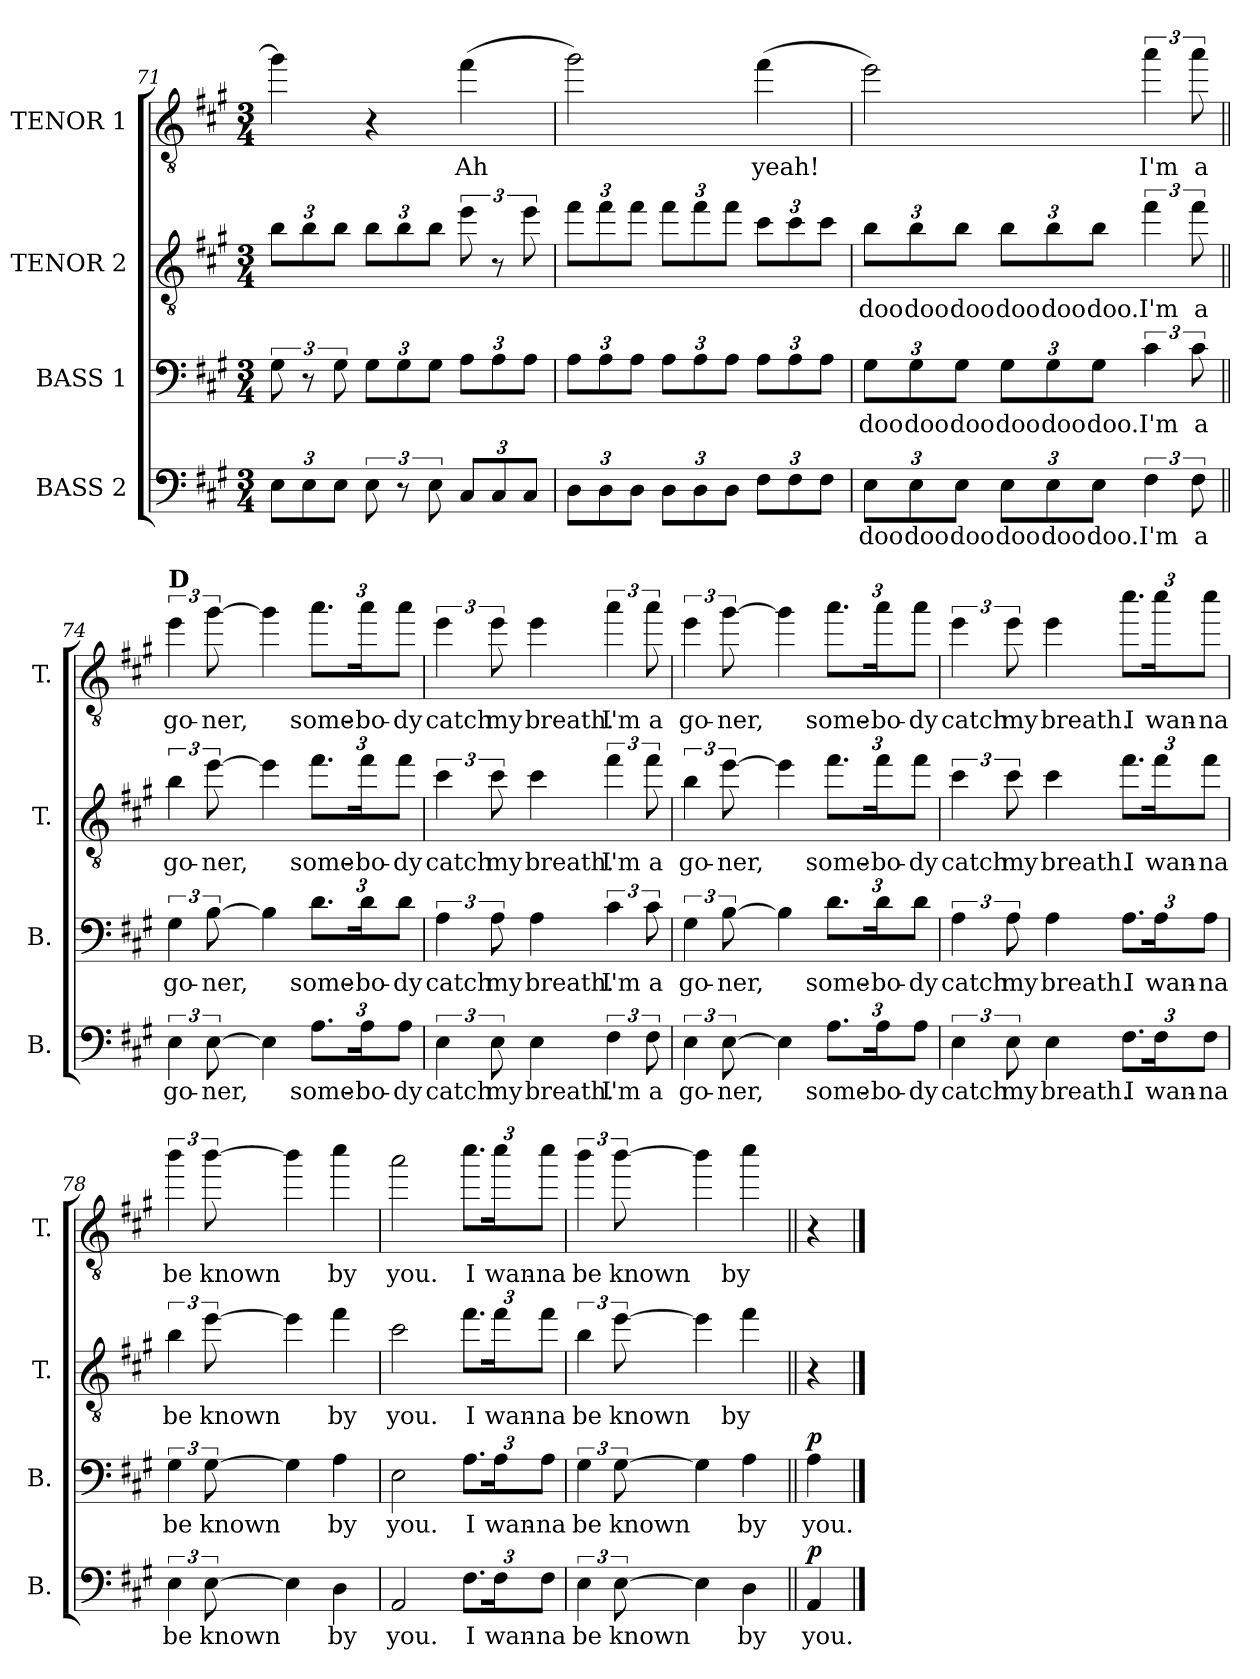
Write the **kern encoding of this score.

**kern	**text	**dynam	**kern	**text	**dynam	**kern	**text	**kern	**text
*part4	*part4	*part4	*part3	*part3	*part3	*part2	*part2	*part1	*part1
*staff4	*staff4	*staff4	*staff3	*staff3	*staff3	*staff2	*staff2	*staff1	*staff1
*I"BASS 2	*	*	*I"BASS 1	*	*	*I"TENOR 2	*	*I"TENOR 1	*
*I'B.	*	*	*I'B.	*	*	*I'T.	*	*I'T.	*
!!LO:LB:g=z
*clefF4	*	*	*clefF4	*	*	*clefGv2	*	*clefGv2	*
*	*	*	*	*	*	*ITrd7c12	*	*ITrd7c12	*
*k[f#c#g#]	*	*	*k[f#c#g#]	*	*	*k[f#c#g#]	*	*k[f#c#g#]	*
*M3/4	*	*	*M3/4	*	*	*M3/4	*	*M3/4	*
*Xbrackettup	*	*	*	*	*	*Xbrackettup	*	*	*
=71	=71	=71	=71	=71	=71	=71	=71	=71	=71
12E\L	.	.	12G#\	.	.	12B\L	.	4g#\]	.
12E\	.	.	12r	.	.	12B\	.	.	.
12E\J	.	.	12G#\	.	.	12B\J	.	.	.
*brackettup	*	*	*Xbrackettup	*	*	*	*	*	*
12E\	.	.	12G#\L	.	.	12B\L	.	4r	.
12r	.	.	12G#\	.	.	12B\	.	.	.
12E\	.	.	12G#\J	.	.	12B\J	.	.	.
*Xbrackettup	*	*	*	*	*	*brackettup	*	*	*
!	!	!	!	!	!	!	!	!	!LO:LY:b
12C#/L	.	.	12A\L	.	.	12e\	.	(>4f#\	Ah
12C#/	.	.	12A\	.	.	12r	.	.	.
12C#/J	.	.	12A\J	.	.	12e\	.	.	.
=72	=72	=72	=72	=72	=72	=72	=72	=72	=72
*	*	*	*	*	*	*Xbrackettup	*	*	*
12D\L	.	.	12A\L	.	.	12f#\L	.	2g#\)	.
12D\	.	.	12A\	.	.	12f#\	.	.	.
12D\J	.	.	12A\J	.	.	12f#\J	.	.	.
12D\L	.	.	12A\L	.	.	12f#\L	.	.	.
12D\	.	.	12A\	.	.	12f#\	.	.	.
12D\J	.	.	12A\J	.	.	12f#\J	.	.	.
!	!	!	!	!	!	!	!	!	!LO:LY:b
12F#\L	.	.	12A\L	.	.	12c#\L	.	(>4f#\	yeah!
12F#\	.	.	12A\	.	.	12c#\	.	.	.
12F#\J	.	.	12A\J	.	.	12c#\J	.	.	.
=73	=73	=73	=73	=73	=73	=73	=73	=73	=73
!	!LO:LY:b	!	!	!LO:LY:b	!	!	!LO:LY:b	!	!
12E\L	doo	.	12G#\L	doo	.	12B\L	doo	2e\)	.
!	!LO:LY:b	!	!	!LO:LY:b	!	!	!LO:LY:b	!	!
12E\	doo	.	12G#\	doo	.	12B\	doo	.	.
!	!LO:LY:b	!	!	!LO:LY:b	!	!	!LO:LY:b	!	!
12E\J	doo	.	12G#\J	doo	.	12B\J	doo	.	.
!	!LO:LY:b	!	!	!LO:LY:b	!	!	!LO:LY:b	!	!
12E\L	doo	.	12G#\L	doo	.	12B\L	doo	.	.
!	!LO:LY:b	!	!	!LO:LY:b	!	!	!LO:LY:b	!	!
12E\	doo	.	12G#\	doo	.	12B\	doo	.	.
!	!LO:LY:b	!	!	!LO:LY:b	!	!	!LO:LY:b	!	!
12E\J	doo.	.	12G#\J	doo.	.	12B\J	doo.	.	.
*brackettup	*	*	*	*	*	*	*	*	*
!	!LO:LY:b	!	!	!	!	!	!	!	!
*	*	*	*brackettup	*	*	*	*	*	*
!	!	!	!	!LO:LY:b	!	!	!	!	!
*	*	*	*	*	*	*brackettup	*	*	*
!	!	!	!	!	!	!	!LO:LY:b	!	!LO:LY:b
6F#\	I'm	.	6c#\	I'm	.	6f#\	I'm	6a\	I'm
!	!LO:LY:b	!	!	!LO:LY:b	!	!	!LO:LY:b	!	!LO:LY:b
12F#\	a	.	12c#\	a	.	12f#\	a	12a\	a
=74||	=74||	=74||	=74||	=74||	=74||	=74||	=74||	=74||	=74||
!	!	!	!	!	!	!	!	!LO:TX:a:B:t=D	!
!	!LO:LY:b	!	!	!LO:LY:b	!	!	!LO:LY:b	!	!LO:LY:b
6E\	go-	.	6G#\	go-	.	6B\	go-	6e\	go-
!	!LO:LY:b	!	!	!LO:LY:b	!	!	!LO:LY:b	!	!LO:LY:b
[12E\	-ner,	.	[12B\	-ner,	.	[12e\	-ner,	[12g#\	-ner,
4E\]	.	.	4B\]	.	.	4e\]	.	4g#\]	.
*Xbrackettup	*	*	*	*	*	*	*	*	*
!	!LO:LY:b	!	!	!	!	!	!	!	!
*	*	*	*Xbrackettup	*	*	*	*	*	*
!	!	!	!	!LO:LY:b	!	!	!	!	!
*	*	*	*	*	*	*Xbrackettup	*	*	*
!	!	!	!	!	!	!	!LO:LY:b	!	!
*	*	*	*	*	*	*	*	*Xbrackettup	*
!	!	!	!	!	!	!	!	!	!LO:LY:b
12.A\L	some-	.	12.d\L	some-	.	12.f#\L	some-	12.a\L	some-
!	!LO:LY:b	!	!	!LO:LY:b	!	!	!LO:LY:b	!	!LO:LY:b
24A\K	-bo-	.	24d\K	-bo-	.	24f#\K	-bo-	24a\K	-bo-
!	!LO:LY:b	!	!	!LO:LY:b	!	!	!LO:LY:b	!	!LO:LY:b
12A\J	-dy	.	12d\J	-dy	.	12f#\J	-dy	12a\J	-dy
!!LO:PB:g=z
=75	=75	=75	=75	=75	=75	=75	=75	=75	=75
*brackettup	*	*	*	*	*	*	*	*	*
!	!LO:LY:b	!	!	!	!	!	!	!	!
*	*	*	*brackettup	*	*	*	*	*	*
!	!	!	!	!LO:LY:b	!	!	!	!	!
*	*	*	*	*	*	*brackettup	*	*	*
!	!	!	!	!	!	!	!LO:LY:b	!	!
*	*	*	*	*	*	*	*	*brackettup	*
!	!	!	!	!	!	!	!	!	!LO:LY:b
6E\	catch	.	6A\	catch	.	6c#\	catch	6e\	catch
!	!LO:LY:b	!	!	!LO:LY:b	!	!	!LO:LY:b	!	!LO:LY:b
12E\	my	.	12A\	my	.	12c#\	my	12e\	my
!	!LO:LY:b	!	!	!LO:LY:b	!	!	!LO:LY:b	!	!LO:LY:b
4E\	breath.	.	4A\	breath.	.	4c#\	breath.	4e\	breath.
!	!LO:LY:b	!	!	!LO:LY:b	!	!	!LO:LY:b	!	!LO:LY:b
6F#\	I'm	.	6c#\	I'm	.	6f#\	I'm	6a\	I'm
!	!LO:LY:b	!	!	!LO:LY:b	!	!	!LO:LY:b	!	!LO:LY:b
12F#\	a	.	12c#\	a	.	12f#\	a	12a\	a
=76	=76	=76	=76	=76	=76	=76	=76	=76	=76
!	!LO:LY:b	!	!	!LO:LY:b	!	!	!LO:LY:b	!	!LO:LY:b
6E\	go-	.	6G#\	go-	.	6B\	go-	6e\	go-
!	!LO:LY:b	!	!	!LO:LY:b	!	!	!LO:LY:b	!	!LO:LY:b
[12E\	-ner,	.	[12B\	-ner,	.	[12e\	-ner,	[12g#\	-ner,
4E\]	.	.	4B\]	.	.	4e\]	.	4g#\]	.
*Xbrackettup	*	*	*	*	*	*	*	*	*
!	!LO:LY:b	!	!	!	!	!	!	!	!
*	*	*	*Xbrackettup	*	*	*	*	*	*
!	!	!	!	!LO:LY:b	!	!	!	!	!
*	*	*	*	*	*	*Xbrackettup	*	*	*
!	!	!	!	!	!	!	!LO:LY:b	!	!
*	*	*	*	*	*	*	*	*Xbrackettup	*
!	!	!	!	!	!	!	!	!	!LO:LY:b
12.A\L	some-	.	12.d\L	some-	.	12.f#\L	some-	12.a\L	some-
!	!LO:LY:b	!	!	!LO:LY:b	!	!	!LO:LY:b	!	!LO:LY:b
24A\K	-bo-	.	24d\K	-bo-	.	24f#\K	-bo-	24a\K	-bo-
!	!LO:LY:b	!	!	!LO:LY:b	!	!	!LO:LY:b	!	!LO:LY:b
12A\J	-dy	.	12d\J	-dy	.	12f#\J	-dy	12a\J	-dy
=77	=77	=77	=77	=77	=77	=77	=77	=77	=77
*brackettup	*	*	*	*	*	*	*	*	*
!	!LO:LY:b	!	!	!	!	!	!	!	!
*	*	*	*brackettup	*	*	*	*	*	*
!	!	!	!	!LO:LY:b	!	!	!	!	!
*	*	*	*	*	*	*brackettup	*	*	*
!	!	!	!	!	!	!	!LO:LY:b	!	!
*	*	*	*	*	*	*	*	*brackettup	*
!	!	!	!	!	!	!	!	!	!LO:LY:b
6E\	catch	.	6A\	catch	.	6c#\	catch	6e\	catch
!	!LO:LY:b	!	!	!LO:LY:b	!	!	!LO:LY:b	!	!LO:LY:b
12E\	my	.	12A\	my	.	12c#\	my	12e\	my
!	!LO:LY:b	!	!	!LO:LY:b	!	!	!LO:LY:b	!	!LO:LY:b
4E\	breath.	.	4A\	breath.	.	4c#\	breath.	4e\	breath.
*Xbrackettup	*	*	*	*	*	*	*	*	*
!	!LO:LY:b	!	!	!	!	!	!	!	!
*	*	*	*Xbrackettup	*	*	*	*	*	*
!	!	!	!	!LO:LY:b	!	!	!	!	!
*	*	*	*	*	*	*Xbrackettup	*	*	*
!	!	!	!	!	!	!	!LO:LY:b	!	!
*	*	*	*	*	*	*	*	*Xbrackettup	*
!	!	!	!	!	!	!	!	!	!LO:LY:b
12.F#\L	I	.	12.A\L	I	.	12.f#\L	I	12.cc#\L	I
!	!LO:LY:b	!	!	!LO:LY:b	!	!	!LO:LY:b	!	!LO:LY:b
24F#\K	wan-	.	24A\K	wan-	.	24f#\K	wan-	24cc#\K	wan-
!	!LO:LY:b	!	!	!LO:LY:b	!	!	!LO:LY:b	!	!LO:LY:b
12F#\J	-na	.	12A\J	-na	.	12f#\J	-na	12cc#\J	-na
=78	=78	=78	=78	=78	=78	=78	=78	=78	=78
*brackettup	*	*	*	*	*	*	*	*	*
!	!LO:LY:b	!	!	!	!	!	!	!	!
*	*	*	*brackettup	*	*	*	*	*	*
!	!	!	!	!LO:LY:b	!	!	!	!	!
*	*	*	*	*	*	*brackettup	*	*	*
!	!	!	!	!	!	!	!LO:LY:b	!	!
*	*	*	*	*	*	*	*	*brackettup	*
!	!	!	!	!	!	!	!	!	!LO:LY:b
6E\	be	.	6G#\	be	.	6B\	be	6b\	be
!	!LO:LY:b	!	!	!LO:LY:b	!	!	!LO:LY:b	!	!LO:LY:b
[12E\	known	.	[12G#\	known	.	[12e\	known	[12b\	known
4E\]	.	.	4G#\]	.	.	4e\]	.	4b\]	.
!	!LO:LY:b	!	!	!LO:LY:b	!	!	!LO:LY:b	!	!LO:LY:b
4D\	by	.	4A\	by	.	4f#\	by	4cc#\	by
=79	=79	=79	=79	=79	=79	=79	=79	=79	=79
!	!LO:LY:b	!	!	!LO:LY:b	!	!	!LO:LY:b	!	!LO:LY:b
2AA/	you.	.	2E\	you.	.	2c#\	you.	2a\	you.
*Xbrackettup	*	*	*	*	*	*	*	*	*
!	!LO:LY:b	!	!	!	!	!	!	!	!
*	*	*	*Xbrackettup	*	*	*	*	*	*
!	!	!	!	!LO:LY:b	!	!	!	!	!
*	*	*	*	*	*	*Xbrackettup	*	*	*
!	!	!	!	!	!	!	!LO:LY:b	!	!
*	*	*	*	*	*	*	*	*Xbrackettup	*
!	!	!	!	!	!	!	!	!	!LO:LY:b
12.F#\L	I	.	12.A\L	I	.	12.f#\L	I	12.cc#\L	I
!	!LO:LY:b	!	!	!LO:LY:b	!	!	!LO:LY:b	!	!LO:LY:b
24F#\K	wan-	.	24A\K	wan-	.	24f#\K	wan-	24cc#\K	wan-
!	!LO:LY:b	!	!	!LO:LY:b	!	!	!LO:LY:b	!	!LO:LY:b
12F#\J	-na	.	12A\J	-na	.	12f#\J	-na	12cc#\J	-na
=80	=80	=80	=80	=80	=80	=80	=80	=80	=80
*brackettup	*	*	*	*	*	*	*	*	*
!	!LO:LY:b	!	!	!	!	!	!	!	!
*	*	*	*brackettup	*	*	*	*	*	*
!	!	!	!	!LO:LY:b	!	!	!	!	!
*	*	*	*	*	*	*brackettup	*	*	*
!	!	!	!	!	!	!	!LO:LY:b	!	!
*	*	*	*	*	*	*	*	*brackettup	*
!	!	!	!	!	!	!	!	!	!LO:LY:b
6E\	be	.	6G#\	be	.	6B\	be	6b\	be
!	!LO:LY:b	!	!	!LO:LY:b	!	!	!LO:LY:b	!	!LO:LY:b
[12E\	known	.	[12G#\	known	.	[12e\	known	[12b\	known
4E\]	.	.	4G#\]	.	.	4e\]	.	4b\]	.
!	!LO:LY:b	!	!	!LO:LY:b	!	!	!LO:LY:b	!	!LO:LY:b
4D\	by	.	4A\	by	.	4f#\	by	4cc#\	by
=81||	=81||	=81||	=81||	=81||	=81||	=81||	=81||	=81||	=81||
!	!LO:LY:b	!LO:DY:a	!	!LO:LY:b	!LO:DY:a	!	!	!	!
4AA/	you.	p	4A\	you.	p	4r	.	4r	.
==	==	==	==	==	==	==	==	==	==
*-	*-	*-	*-	*-	*-	*-	*-	*-	*-
